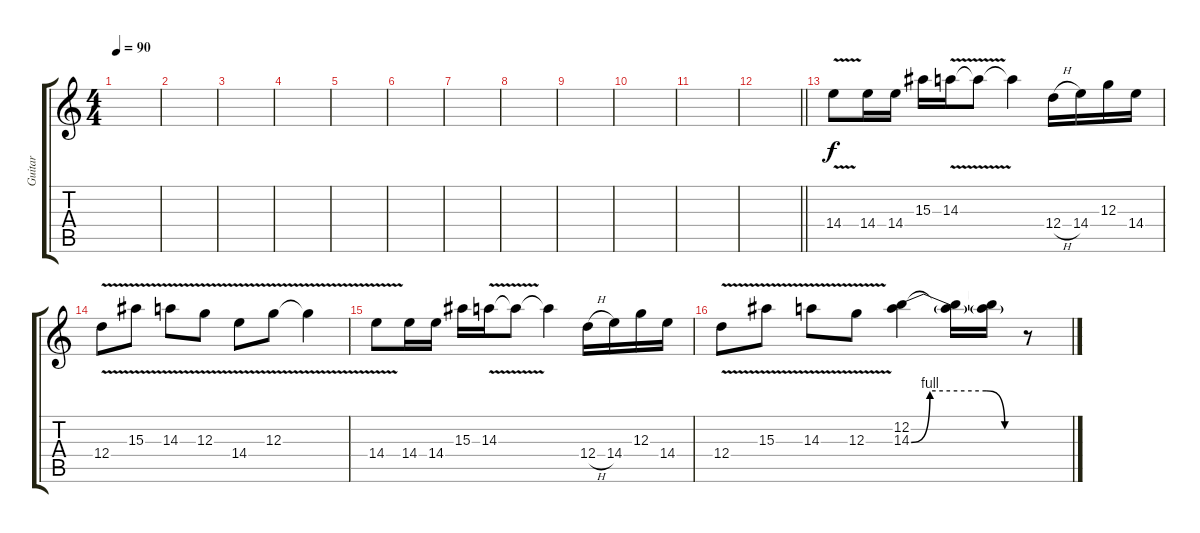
\track ("Guitar" "Guitar") {instrument overdrivenguitar}
\staff {score tabs}
\tuning (E4 B3 G3 D3 A2 D2) {hide}
\ts (4 4)
\tempo 90
\clef g2
\ks c
|
|
|
|
|
|
|
|
|
|
|
\barLineRight lightlight
|
\section ("" "")
14.4{v}.8 14.4.16 14.4.16 15.3.16 14.3{v}.16 14.3{t}.8 14.3{t}.4 12.4{h}.16 14.4.16 12.3.16 14.4.16 |
12.4{v}.8 15.3{v}.8 14.3{v}.8 12.3{v}.8 14.4{v}.8 12.3{v}.8 12.3{t}.4 |
14.4{v}.8 14.4.16 14.4.16 15.3.16 14.3{v}.16 14.3{t}.8 14.3{t}.4 12.4{h}.16 14.4.16 12.3.16 14.4.16 |
12.4{v}.8 15.3{v}.8 14.3{v}.8 12.3{v}.8 (12.2 14.3{be (custom 0 0 10 4 40 4 50 0 60 0)}).4 (12.2{t} 14.3{t}).16 (12.2{t} 14.3{t}).16 r.8
